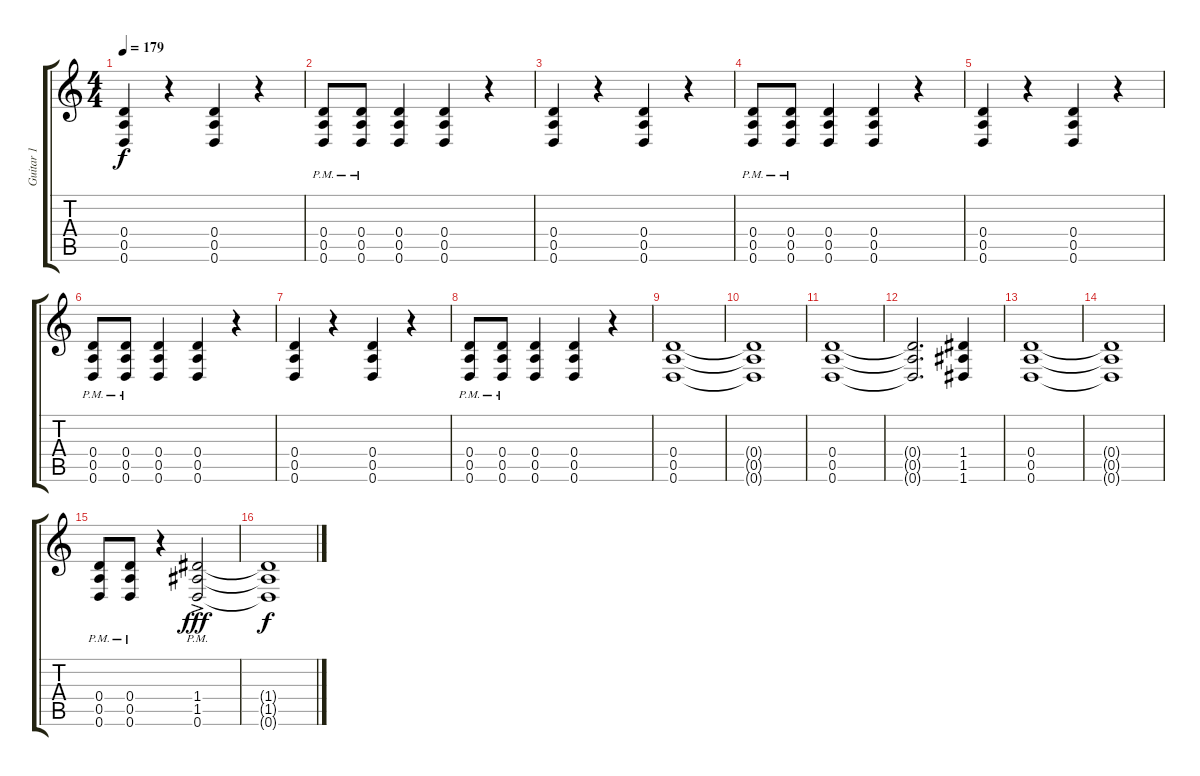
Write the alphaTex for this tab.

\track ("Guitar 1" "Guitar 1") {instrument distortionguitar}
\staff {score tabs}
\tuning (E4 B3 G3 D3 A2 D2) {hide}
\ts (4 4)
\tempo 179
\clef g2
\ks c
(0.4 0.5 0.6).4{dy f} r.4 (0.4 0.5 0.6).4 r.4 |
(0.4{pm} 0.5{pm} 0.6{pm}).8 (0.4{pm} 0.5{pm} 0.6{pm}).8 (0.4 0.5 0.6).4 (0.4 0.5 0.6).4 r.4 |
(0.4 0.5 0.6).4 r.4 (0.4 0.5 0.6).4 r.4 |
(0.4{pm} 0.5{pm} 0.6{pm}).8 (0.4{pm} 0.5{pm} 0.6{pm}).8 (0.4 0.5 0.6).4 (0.4 0.5 0.6).4 r.4 |
(0.4 0.5 0.6).4 r.4 (0.4 0.5 0.6).4 r.4 |
(0.4{pm} 0.5{pm} 0.6{pm}).8 (0.4{pm} 0.5{pm} 0.6{pm}).8 (0.4 0.5 0.6).4 (0.4 0.5 0.6).4 r.4 |
(0.4 0.5 0.6).4 r.4 (0.4 0.5 0.6).4 r.4 |
(0.4{pm} 0.5{pm} 0.6{pm}).8 (0.4{pm} 0.5{pm} 0.6{pm}).8 (0.4 0.5 0.6).4 (0.4 0.5 0.6).4 r.4 |
(0.4 0.5 0.6).1 |
(0.4{t} 0.5{t} 0.6{t}).1 |
(0.4 0.5 0.6).1 |
(0.4{t} 0.5{t} 0.6{t}).2{d} (1.4 1.5 1.6).4 |
(0.4 0.5 0.6).1 |
(0.4{t} 0.5{t} 0.6{t}).1 |
(0.4{pm} 0.5{pm} 0.6{pm}).8 (0.4{pm} 0.5{pm} 0.6{pm}).8 r.4 (1.4{ac pm} 1.5{ac pm} 0.6{ac pm}).2{dy fff} |
(1.4{t} 1.5{t} 0.6{t}).1{dy f}
